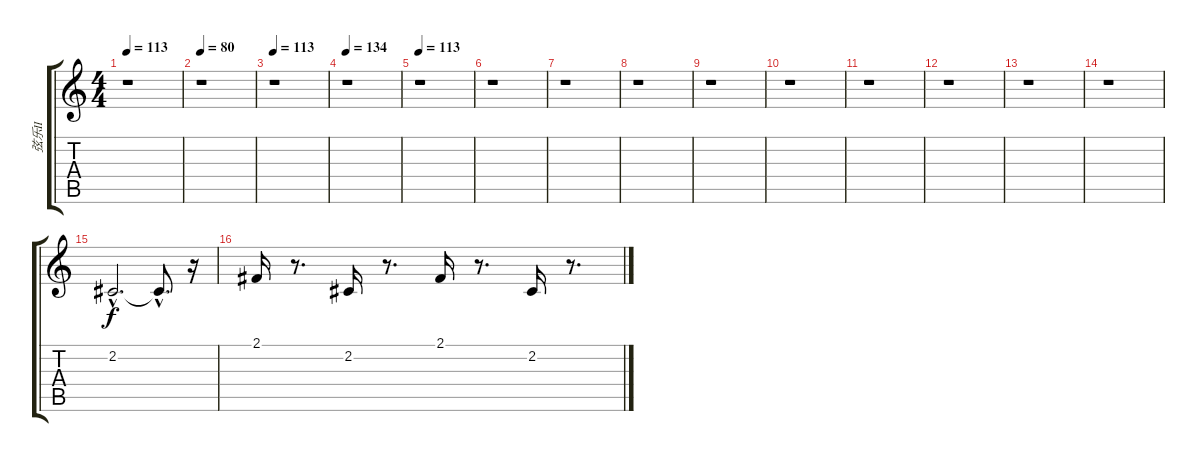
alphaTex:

\track ("弦乐II" "弦乐II") {instrument stringensemble1}
\staff {score tabs}
\tuning (E4 B3 G3 D3 A2 E2) {hide}
\ts (4 4)
\tempo 113
\clef g2
\ks c
r.1{dy f instrument stringensemble1} |
\tempo 80
r.1 |
\tempo 113
r.1 |
\tempo 134
r.1 |
\tempo 113
r.1 |
r.1 |
r.1 |
r.1 |
r.1 |
r.1 |
r.1 |
r.1 |
r.1 |
r.1 |
2.2{hac}.2{d volume 12} 2.2{hac t}.8{d} r.16 |
2.1.16 r.8{d} 2.2.16 r.8{d} 2.1.16 r.8{d} 2.2.16 r.8{d}
